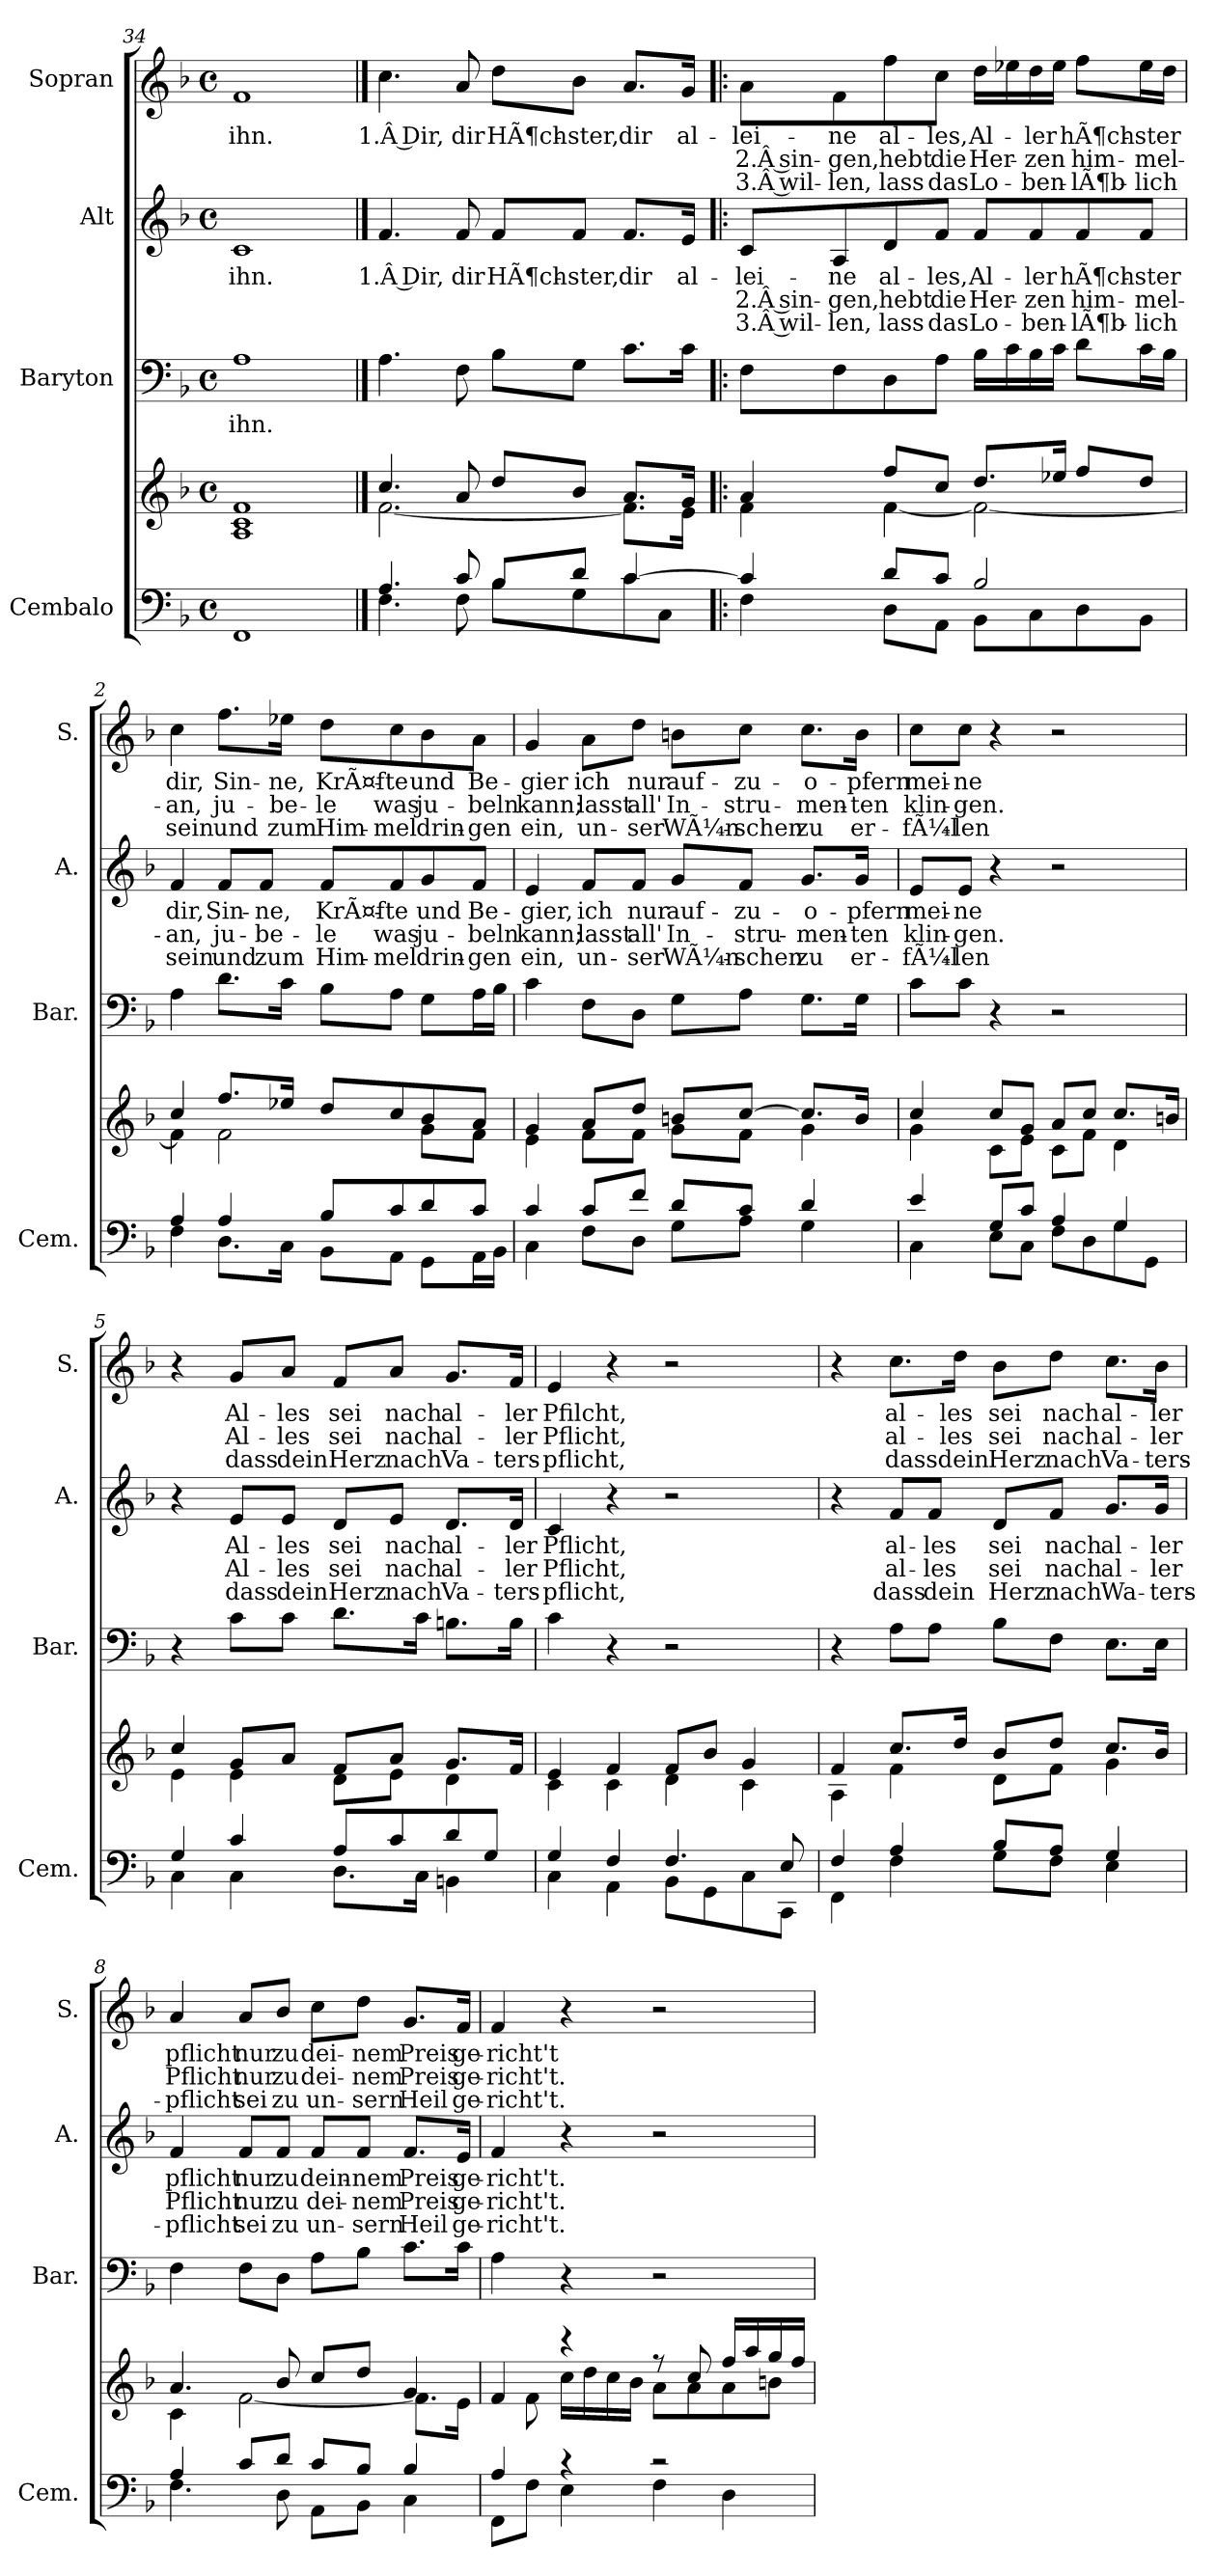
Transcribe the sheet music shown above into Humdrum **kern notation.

**kern	**kern	**kern	**text	**kern	**text	**text	**text	**kern	**text	**text	**text
*part4	*part4	*part3	*part3	*part2	*part2	*part2	*part2	*part1	*part1	*part1	*part1
*staff5	*staff4	*staff3	*staff3	*staff2	*staff2	*staff2	*staff2	*staff1	*staff1	*staff1	*staff1
*I"Cembalo	*	*I"Baryton	*	*I"Alt	*	*	*	*I"Sopran	*	*	*
*I'Cem.	*	*I'Bar.	*	*I'A.	*	*	*	*I'S.	*	*	*
*clefF4	*clefG2	*clefF4	*	*clefG2	*	*	*	*clefG2	*	*	*
*k[b-]	*k[b-]	*k[b-]	*	*k[b-]	*	*	*	*k[b-]	*	*	*
*M4/4	*M4/4	*M4/4	*	*M4/4	*	*	*	*M4/4	*	*	*
*met(c)	*met(c)	*met(c)	*	*met(c)	*	*	*	*met(c)	*	*	*
=34	=34	=34	=34	=34	=34	=34	=34	=34	=34	=34	=34
*	*^	*	*	*	*	*	*	*	*	*	*
*	*	*^	*	*	*	*	*	*	*	*	*	*
!	!	!	!	!	!LO:LY:b	!	!LO:LY:b	!	!	!	!LO:LY:b	!	!
1FF	1f	1A	1c	1A	ihn.	1c	ihn.	.	.	1f	ihn.	.	.
!!LO:PB:g=z
==	==	==	==	==	==	==	==	==	==	==	==	==	==
*^	*	*	*	*	*	*	*	*	*	*	*	*	*
!	!	!	!	!	!	!	!	!LO:LY:b	!	!	!	!LO:LY:b	!	!
*	*	*	*v	*v	*	*	*	*	*	*	*	*	*	*
4.A/	4.F\	4.cc/	[2.f\	4.A\	.	4.f/	1.Â Dir,	.	.	4.cc\	1.Â Dir,	.	.
!	!	!	!	!	!	!	!LO:LY:b	!	!	!	!LO:LY:b	!	!
8c/	8F\	8a/	.	8F\	.	8f/	dir	.	.	8a/	dir	.	.
!	!	!	!	!	!	!	!LO:LY:b	!	!	!	!LO:LY:b	!	!
8B-/L	8B-\L	8dd/L	.	8B-\L	.	8f/L	HÃ¶ch-	.	.	8dd\L	HÃ¶ch-	.	.
!	!	!	!	!	!	!	!LO:LY:b	!	!	!	!LO:LY:b	!	!
8d/J	8G\	8b-/J	.	8G\J	.	8f/J	-ster,	.	.	8b-\J	-ster,	.	.
!	!	!	!	!	!	!	!LO:LY:b	!	!	!	!LO:LY:b	!	!
[4c/	8c\	8.a/L	8.f\L]	8.c\L	.	8.f/L	dir	.	.	8.a/L	dir	.	.
.	8C\J	.	.	.	.	.	.	.	.	.	.	.	.
!	!	!	!	!	!	!	!LO:LY:b	!	!	!	!LO:LY:b	!	!
.	.	16g/Jk	16e\Jk	16c\Jk	.	16e/Jk	al-	.	.	16g/Jk	al-	.	.
=1!|:	=1!|:	=1!|:	=1!|:	=1!|:	=1!|:	=1!|:	=1!|:	=1!|:	=1!|:	=1!|:	=1!|:	=1!|:	=1!|:
!	!	!	!	!	!	!	!LO:LY:b	!LO:LY:b	!LO:LY:b	!	!LO:LY:b	!LO:LY:b	!LO:LY:b
4c/]	4F\	4a/	4f\	8F\L	.	8c/L	-lei-	2.Â sin-	3.Â wil-	8a\L	-lei-	2.Â sin-	3.Â wil-
!	!	!	!	!	!	!	!LO:LY:b	!LO:LY:b	!LO:LY:b	!	!LO:LY:b	!LO:LY:b	!LO:LY:b
.	.	.	.	8F\	.	8A/	-ne	-gen,	-len,	8f\	-ne	-gen,	-len,
!	!	!	!	!	!	!	!LO:LY:b	!LO:LY:b	!LO:LY:b	!	!LO:LY:b	!LO:LY:b	!LO:LY:b
8d/L	8D\L	8ff/L	[4f\	8D\	.	8d/	al-	hebt	lass	8ff\	al-	hebt	lass
!	!	!	!	!	!	!	!LO:LY:b	!LO:LY:b	!LO:LY:b	!	!LO:LY:b	!LO:LY:b	!LO:LY:b
8c/J	8AA\J	8cc/J	.	8A\J	.	8f/J	-les,	die	das	8cc\J	-les,	die	das
!	!	!	!	!	!	!	!LO:LY:b	!LO:LY:b	!LO:LY:b	!	!LO:LY:b	!LO:LY:b	!LO:LY:b
2B-/	8BB-\L	8.dd/L	2f\_	16B-\LL	.	8f/L	Al-	Her-	Lo-	16dd\LL	Al-	Her-	Lo-
.	.	.	.	16c\	.	.	.	.	.	16ee-X\	.	.	.
!	!	!	!	!	!	!	!LO:LY:b	!LO:LY:b	!LO:LY:b	!	!LO:LY:b	!LO:LY:b	!LO:LY:b
.	8C\	.	.	16B-\	.	8f/	-ler	-zen	-ben-	16dd\	-ler	-zen	-ben-
.	.	16ee-X/Jk	.	16c\JJ	.	.	.	.	.	16ee-\JJ	.	.	.
!	!	!	!	!	!	!	!LO:LY:b	!LO:LY:b	!LO:LY:b	!	!LO:LY:b	!LO:LY:b	!LO:LY:b
.	8D\	8ff/L	.	8d\L	.	8f/	hÃ¶ch-	him-	-lÃ¶b-	8ff\L	hÃ¶ch-	him-	-lÃ¶b-
!	!	!	!	!	!	!	!LO:LY:b	!LO:LY:b	!LO:LY:b	!	!LO:LY:b	!LO:LY:b	!LO:LY:b
.	8BB-\J	8dd/J	.	16c\L	.	8f/J	-ster	-mel-	-lich	16ee-\L	-ster	-mel-	-lich
.	.	.	.	16B-\JJ	.	.	.	.	.	16dd\JJ	.	.	.
!!LO:LB:g=z
=2	=2	=2	=2	=2	=2	=2	=2	=2	=2	=2	=2	=2	=2
!	!	!	!	!	!	!	!LO:LY:b	!LO:LY:b	!LO:LY:b	!	!LO:LY:b	!LO:LY:b	!LO:LY:b
4A/	4F\	4cc/	4f\]	4A\	.	4f/	dir,	-an,	sein	4cc\	dir,	-an,	sein
!	!	!	!	!	!	!	!LO:LY:b	!LO:LY:b	!LO:LY:b	!	!LO:LY:b	!LO:LY:b	!LO:LY:b
4A/	8.D\L	8.ff/L	2f\	8.d\L	.	8f/L	Sin-	ju-	und	8.ff\L	Sin-	ju-	und
!	!	!	!	!	!	!	!LO:LY:b	!LO:LY:b	!LO:LY:b	!	!	!	!
.	.	.	.	.	.	8f/J	-ne,	-be-	zum	.	.	.	.
!	!	!	!	!	!	!	!	!	!	!	!LO:LY:b	!LO:LY:b	!LO:LY:b
.	16C\Jk	16ee-X/Jk	.	16c\Jk	.	.	.	.	.	16ee-X\Jk	-ne,	-be-	zum
!	!	!	!	!	!	!	!LO:LY:b	!LO:LY:b	!LO:LY:b	!	!LO:LY:b	!LO:LY:b	!LO:LY:b
8B-/L	8BB-\L	8dd/L	.	8B-\L	.	8f/L	KrÃ¤f-	-le	Him-	8dd\L	KrÃ¤f-	-le	Him-
!	!	!	!	!	!	!	!LO:LY:b	!LO:LY:b	!LO:LY:b	!	!LO:LY:b	!LO:LY:b	!LO:LY:b
8c/	8AA\J	8cc/	.	8A\J	.	8f/	-te	was	-mel	8cc\	-te	was	-mel
!	!	!	!	!	!	!	!LO:LY:b	!LO:LY:b	!LO:LY:b	!	!LO:LY:b	!LO:LY:b	!LO:LY:b
8d/	8GG\L	8b-/	8g\L	8G\L	.	8g/	und	ju-	drin-	8b-\	und	ju-	drin-
!	!	!	!	!	!	!	!LO:LY:b	!LO:LY:b	!LO:LY:b	!	!LO:LY:b	!LO:LY:b	!LO:LY:b
8c/J	16AA\L	8a/J	8f\J	16A\L	.	8f/J	Be-	-beln	-gen	8a\J	Be-	-beln	-gen
.	16BB-\JJ	.	.	16B-\JJ	.	.	.	.	.	.	.	.	.
=3	=3	=3	=3	=3	=3	=3	=3	=3	=3	=3	=3	=3	=3
!	!	!	!	!	!	!	!LO:LY:b	!LO:LY:b	!LO:LY:b	!	!LO:LY:b	!LO:LY:b	!LO:LY:b
4c/	4C\	4g/	4e\	4c\	.	4e/	-gier,	kann;	ein,	4g/	-gier	kann;	ein,
!	!	!	!	!	!	!	!LO:LY:b	!LO:LY:b	!LO:LY:b	!	!LO:LY:b	!LO:LY:b	!LO:LY:b
8c/L	8F\L	8a/L	8f\L	8F\L	.	8f/L	ich	lasst	un-	8a\L	ich	lasst	un-
!	!	!	!	!	!	!	!LO:LY:b	!LO:LY:b	!LO:LY:b	!	!LO:LY:b	!LO:LY:b	!LO:LY:b
8f/J	8D\J	8dd/J	8f\J	8D\J	.	8f/J	nur	all'	-ser	8dd\J	nur	all'	-ser
!	!	!	!	!	!	!	!LO:LY:b	!LO:LY:b	!LO:LY:b	!	!LO:LY:b	!LO:LY:b	!LO:LY:b
8d/L	8G\L	8bn/L	8g\L	8G\L	.	8g/L	auf-	In-	WÃ¼n-	8bn\L	auf-	In-	WÃ¼n-
!	!	!	!	!	!	!	!LO:LY:b	!LO:LY:b	!LO:LY:b	!	!LO:LY:b	!LO:LY:b	!LO:LY:b
8c/J	8A\J	[8cc/J	8f\J	8A\J	.	8f/J	-zu-	-stru-	-schen	8cc\J	-zu-	-stru-	-schen
!	!	!	!	!	!	!	!LO:LY:b	!LO:LY:b	!LO:LY:b	!	!LO:LY:b	!LO:LY:b	!LO:LY:b
4d/	4G\	8.cc/L]	4g\	8.G\L	.	8.g/L	-o-	-men-	zu	8.cc\L	-o-	-men-	zu
!	!	!	!	!	!	!	!LO:LY:b	!LO:LY:b	!LO:LY:b	!	!LO:LY:b	!LO:LY:b	!LO:LY:b
.	.	16b/Jk	.	16G\Jk	.	16g/Jk	-pfern	-ten	er-	16b\Jk	-pfern	-ten	er-
!!LO:PB:g=z
=4	=4	=4	=4	=4	=4	=4	=4	=4	=4	=4	=4	=4	=4
!	!	!	!	!	!	!	!LO:LY:b	!LO:LY:b	!LO:LY:b	!	!LO:LY:b	!LO:LY:b	!LO:LY:b
4e/	4C\	4cc/	4g\	8c\L	.	8e/L	mei-	klin-	-fÃ¼l-	8cc\L	mei-	klin-	-fÃ¼l-
!	!	!	!	!	!	!	!LO:LY:b	!LO:LY:b	!LO:LY:b	!	!LO:LY:b	!LO:LY:b	!LO:LY:b
.	.	.	.	8c\J	.	8e/J	-ne	-gen.	-len	8cc\J	-ne	-gen.	-len
8G/L	8E\L	8cc/L	8c\L	4r	.	4r	.	.	.	4r	.	.	.
8c/J	8C\J	8g/J	8e\J	.	.	.	.	.	.	.	.	.	.
4A/	8F\L	8a/L	8c\L	2r	.	2r	.	.	.	2r	.	.	.
.	8D\	8cc/J	8f\J	.	.	.	.	.	.	.	.	.	.
4G/	8G\	8.cc/L	4d\	.	.	.	.	.	.	.	.	.	.
.	8GG\J	.	.	.	.	.	.	.	.	.	.	.	.
.	.	16bn/Jk	.	.	.	.	.	.	.	.	.	.	.
=5	=5	=5	=5	=5	=5	=5	=5	=5	=5	=5	=5	=5	=5
4G/	4C\	4cc/	4e\	4r	.	4r	.	.	.	4r	.	.	.
!	!	!	!	!	!	!	!LO:LY:b	!LO:LY:b	!LO:LY:b	!	!LO:LY:b	!LO:LY:b	!LO:LY:b
4c/	4C\	8g/L	4e\	8c\L	.	8e/L	Al-	Al-	dass	8g/L	Al-	Al-	dass
!	!	!	!	!	!	!	!LO:LY:b	!LO:LY:b	!LO:LY:b	!	!LO:LY:b	!LO:LY:b	!LO:LY:b
.	.	8a/J	.	8c\J	.	8e/J	-les	-les	dein	8a/J	-les	-les	dein
!	!	!	!	!	!	!	!LO:LY:b	!LO:LY:b	!LO:LY:b	!	!LO:LY:b	!LO:LY:b	!LO:LY:b
8A/L	8.D\L	8f/L	8d\L	8.d\L	.	8d/L	sei	sei	Herz	8f/L	sei	sei	Herz
!	!	!	!	!	!	!	!LO:LY:b	!LO:LY:b	!LO:LY:b	!	!LO:LY:b	!LO:LY:b	!LO:LY:b
8c/	.	8a/J	8e\J	.	.	8e/J	nach	nach	nach	8a/J	nach	nach	nach
.	16C\Jk	.	.	16c\Jk	.	.	.	.	.	.	.	.	.
!	!	!	!	!	!	!	!LO:LY:b	!LO:LY:b	!LO:LY:b	!	!LO:LY:b	!LO:LY:b	!LO:LY:b
8d/	4BBn\	8.g/L	4d\	8.Bn\L	.	8.d/L	al-	al-	Va-	8.g/L	al-	al-	Va-
8G/J	.	.	.	.	.	.	.	.	.	.	.	.	.
!	!	!	!	!	!	!	!LO:LY:b	!LO:LY:b	!LO:LY:b	!	!LO:LY:b	!LO:LY:b	!LO:LY:b
.	.	16f/Jk	.	16B\Jk	.	16d/Jk	-ler	-ler	-ters-	16f/Jk	-ler	-ler	-ters-
=6	=6	=6	=6	=6	=6	=6	=6	=6	=6	=6	=6	=6	=6
!	!	!	!	!	!	!	!LO:LY:b	!LO:LY:b	!LO:LY:b	!	!LO:LY:b	!LO:LY:b	!LO:LY:b
4G/	4C\	4e/	4c\	4c\	.	4c/	Pflicht,	Pflicht,	-pflicht,	4e/	Pfilcht,	Pflicht,	-pflicht,
4F/	4AA\	4f/	4c\	4r	.	4r	.	.	.	4r	.	.	.
4.F/	8BB-\L	8f/L	4d\	2r	.	2r	.	.	.	2r	.	.	.
.	8GG\	8b-/J	.	.	.	.	.	.	.	.	.	.	.
.	8C\	4g/	4c\	.	.	.	.	.	.	.	.	.	.
8E/	8CC\J	.	.	.	.	.	.	.	.	.	.	.	.
!!LO:LB:g=z
=7	=7	=7	=7	=7	=7	=7	=7	=7	=7	=7	=7	=7	=7
4F/	4FF\	4f/	4A\	4r	.	4r	.	.	.	4r	.	.	.
!	!	!	!	!	!	!	!LO:LY:b	!LO:LY:b	!LO:LY:b	!	!LO:LY:b	!LO:LY:b	!LO:LY:b
4A/	4F\	8.cc/L	4f\	8A\L	.	8f/L	al-	al-	dass	8.cc\L	al-	al-	dass
!	!	!	!	!	!	!	!LO:LY:b	!LO:LY:b	!LO:LY:b	!	!	!	!
.	.	.	.	8A\J	.	8f/J	-les	-les	dein	.	.	.	.
!	!	!	!	!	!	!	!	!	!	!	!LO:LY:b	!LO:LY:b	!LO:LY:b
.	.	16dd/Jk	.	.	.	.	.	.	.	16dd\Jk	-les	-les	dein
!	!	!	!	!	!	!	!LO:LY:b	!LO:LY:b	!LO:LY:b	!	!LO:LY:b	!LO:LY:b	!LO:LY:b
8B-/L	8G\L	8b-/L	8d\L	8B-\L	.	8d/L	sei	sei	Herz	8b-\L	sei	sei	Herz
!	!	!	!	!	!	!	!LO:LY:b	!LO:LY:b	!LO:LY:b	!	!LO:LY:b	!LO:LY:b	!LO:LY:b
8A/J	8F\J	8dd/J	8f\J	8F\J	.	8f/J	nach	nach	nach	8dd\J	nach	nach	nach
!	!	!	!	!	!	!	!LO:LY:b	!LO:LY:b	!LO:LY:b	!	!LO:LY:b	!LO:LY:b	!LO:LY:b
4G/	4E\	8.cc/L	4g\	8.E\L	.	8.g/L	al-	al-	Wa-	8.cc\L	al-	al-	Va-
!	!	!	!	!	!	!	!LO:LY:b	!LO:LY:b	!LO:LY:b	!	!LO:LY:b	!LO:LY:b	!LO:LY:b
.	.	16b-/Jk	.	16E\Jk	.	16g/Jk	-ler	-ler	-ters-	16b-\Jk	-ler	-ler	-ters-
=8	=8	=8	=8	=8	=8	=8	=8	=8	=8	=8	=8	=8	=8
!	!	!	!	!	!	!	!LO:LY:b	!LO:LY:b	!LO:LY:b	!	!LO:LY:b	!LO:LY:b	!LO:LY:b
4A/	4.F\	4.a/	4c\	4F\	.	4f/	pflicht	Pflicht	-pflicht	4a/	pflicht	Pflicht	-pflicht
!	!	!	!	!	!	!	!LO:LY:b	!LO:LY:b	!LO:LY:b	!	!LO:LY:b	!LO:LY:b	!LO:LY:b
8c/L	.	.	[2f\	8F\L	.	8f/L	nur	nur	sei	8a/L	nur	nur	sei
!	!	!	!	!	!	!	!LO:LY:b	!LO:LY:b	!LO:LY:b	!	!LO:LY:b	!LO:LY:b	!LO:LY:b
8d/J	8D\	8b-/	.	8D\J	.	8f/J	zu	zu	zu	8b-/J	zu	zu	zu
!	!	!	!	!	!	!	!LO:LY:b	!LO:LY:b	!LO:LY:b	!	!LO:LY:b	!LO:LY:b	!LO:LY:b
8c/L	8AA\L	8cc/L	.	8A\L	.	8f/L	dein-	dei-	un-	8cc\L	dei-	dei-	un-
!	!	!	!	!	!	!	!LO:LY:b	!LO:LY:b	!LO:LY:b	!	!LO:LY:b	!LO:LY:b	!LO:LY:b
8B-/J	8BB-\J	8dd/J	.	8B-\J	.	8f/J	-nem	-nem	-sern	8dd\J	-nem	-nem	-sern
!	!	!	!	!	!	!	!LO:LY:b	!LO:LY:b	!LO:LY:b	!	!LO:LY:b	!LO:LY:b	!LO:LY:b
4B-/	4C\	4g/	8.f\L]	8.c\L	.	8.f/L	Preis	Preis	Heil	8.g/L	Preis	Preis	Heil
!	!	!	!	!	!	!	!LO:LY:b	!LO:LY:b	!LO:LY:b	!	!LO:LY:b	!LO:LY:b	!LO:LY:b
.	.	.	16e\Jk	16c\Jk	.	16e/Jk	ge-	ge-	ge-	16f/Jk	ge-	ge-	ge-
=9	=9	=9	=9	=9	=9	=9	=9	=9	=9	=9	=9	=9	=9
!	!	!	!	!	!	!	!LO:LY:b	!LO:LY:b	!LO:LY:b	!	!LO:LY:b	!LO:LY:b	!LO:LY:b
4A/	8FF\L	4f/	8ryy	4A\	.	4f/	-richt't.	-richt't.	-richt't.	4f/	-richt't	-richt't.	-richt't.
.	8F\J	.	8f\	.	.	.	.	.	.	.	.	.	.
4r	4E\	4r	16cc\LL	4r	.	4r	.	.	.	4r	.	.	.
.	.	.	16dd\	.	.	.	.	.	.	.	.	.	.
.	.	.	16cc\	.	.	.	.	.	.	.	.	.	.
.	.	.	16b-\JJ	.	.	.	.	.	.	.	.	.	.
2r	4F\	8r	8a\L	2r	.	2r	.	.	.	2r	.	.	.
.	.	8cc/	8a\	.	.	.	.	.	.	.	.	.	.
.	4D\	16ff/LL	8a\	.	.	.	.	.	.	.	.	.	.
.	.	16aa/	.	.	.	.	.	.	.	.	.	.	.
.	.	16gg/	8bn\J	.	.	.	.	.	.	.	.	.	.
.	.	16ff/JJ	.	.	.	.	.	.	.	.	.	.	.
*v	*v	*	*	*	*	*	*	*	*	*	*	*	*
*	*v	*v	*	*	*	*	*	*	*	*	*	*
=	=	=	=	=	=	=	=	=	=	=	=
*-	*-	*-	*-	*-	*-	*-	*-	*-	*-	*-	*-
